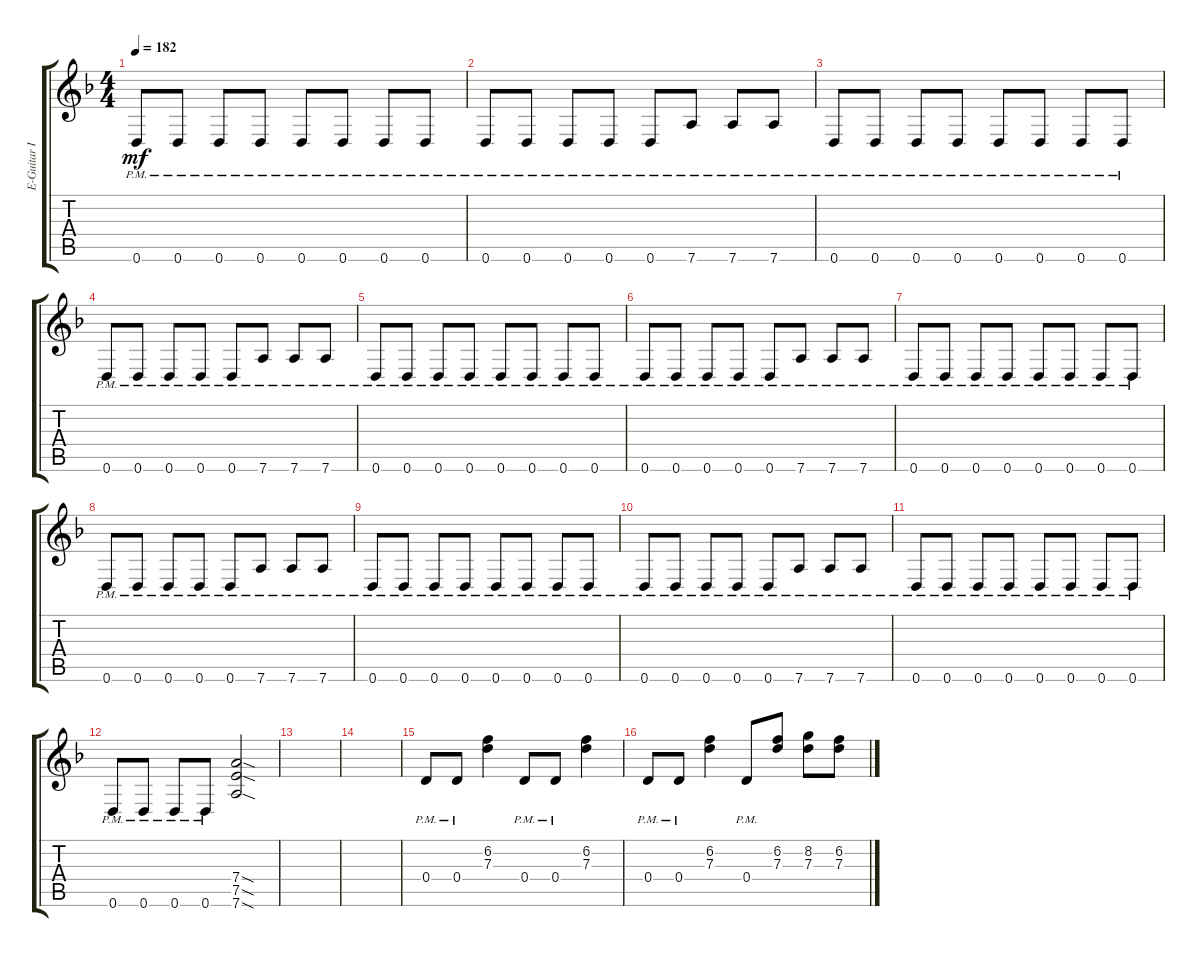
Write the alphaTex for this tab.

\track ("E-Guitar I" "E-Guitar I") {instrument acousticguitarsteel}
\staff {score tabs}
\tuning (E4 B3 G3 D3 A2 D2) {hide}
\ts (4 4)
\tempo 182
\clef g2
\ks f
0.6{pm}.8{dy mf} 0.6{pm}.8 0.6{pm}.8 0.6{pm}.8 0.6{pm}.8 0.6{pm}.8 0.6{pm}.8 0.6{pm}.8 |
0.6{pm}.8 0.6{pm}.8 0.6{pm}.8 0.6{pm}.8 0.6{pm}.8 7.6{pm}.8 7.6{pm}.8 7.6{pm}.8 |
0.6{pm}.8 0.6{pm}.8 0.6{pm}.8 0.6{pm}.8 0.6{pm}.8 0.6{pm}.8 0.6{pm}.8 0.6{pm}.8 |
0.6{pm}.8 0.6{pm}.8 0.6{pm}.8 0.6{pm}.8 0.6{pm}.8 7.6{pm}.8 7.6{pm}.8 7.6{pm}.8 |
0.6{pm}.8 0.6{pm}.8 0.6{pm}.8 0.6{pm}.8 0.6{pm}.8 0.6{pm}.8 0.6{pm}.8 0.6{pm}.8 |
0.6{pm}.8 0.6{pm}.8 0.6{pm}.8 0.6{pm}.8 0.6{pm}.8 7.6{pm}.8 7.6{pm}.8 7.6{pm}.8 |
0.6{pm}.8 0.6{pm}.8 0.6{pm}.8 0.6{pm}.8 0.6{pm}.8 0.6{pm}.8 0.6{pm}.8 0.6{pm}.8 |
0.6{pm}.8 0.6{pm}.8 0.6{pm}.8 0.6{pm}.8 0.6{pm}.8 7.6{pm}.8 7.6{pm}.8 7.6{pm}.8 |
0.6{pm}.8 0.6{pm}.8 0.6{pm}.8 0.6{pm}.8 0.6{pm}.8 0.6{pm}.8 0.6{pm}.8 0.6{pm}.8 |
0.6{pm}.8 0.6{pm}.8 0.6{pm}.8 0.6{pm}.8 0.6{pm}.8 7.6{pm}.8 7.6{pm}.8 7.6{pm}.8 |
0.6{pm}.8 0.6{pm}.8 0.6{pm}.8 0.6{pm}.8 0.6{pm}.8 0.6{pm}.8 0.6{pm}.8 0.6{pm}.8 |
0.6{pm}.8 0.6{pm}.8 0.6{pm}.8 0.6{pm}.8 (7.4{sod} 7.5{sod} 7.6{sod}).2 |
|
|
0.4{pm}.8 0.4{pm}.8 (6.2 7.3).4 0.4{pm}.8 0.4{pm}.8 (6.2 7.3).4 |
0.4{pm}.8 0.4{pm}.8 (6.2 7.3).4 0.4{pm}.8 (6.2 7.3).8 (8.2 7.3).8 (6.2 7.3).8
